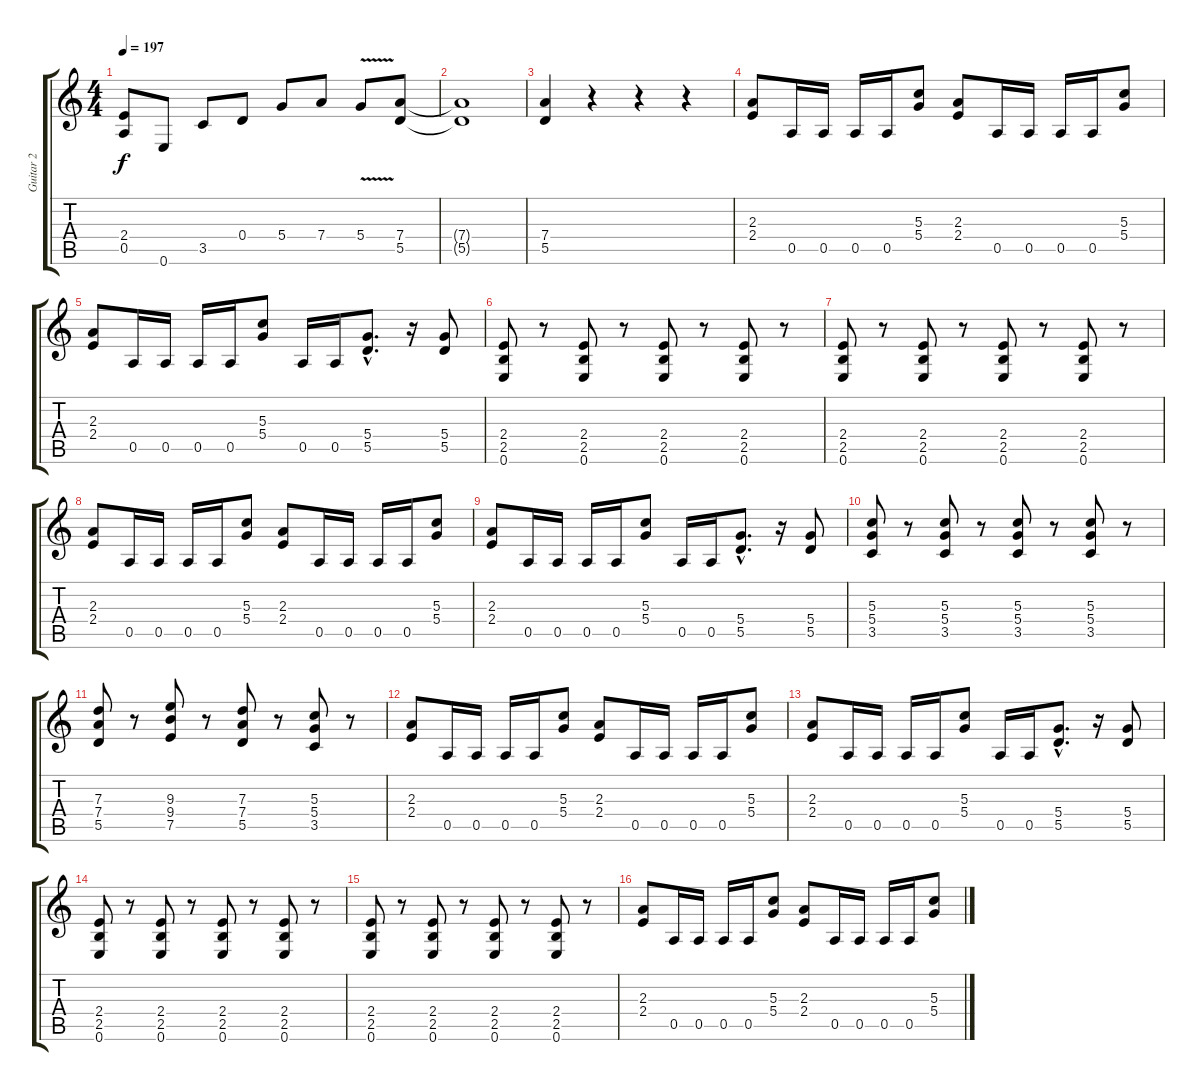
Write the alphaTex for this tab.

\track ("Guitar 2" "Guitar 2") {instrument distortionguitar}
\staff {score tabs}
\tuning (E4 B3 G3 D3 A2 E2) {hide}
\ts (4 4)
\tempo 197
\clef g2
\ks c
(2.4 0.5).8{dy f} 0.6.8 3.5.8 0.4.8 5.4.8 7.4.8 5.4{v}.8 (7.4 5.5).8 |
(7.4{t} 5.5{t}).1 |
(7.4 5.5).4 r.4 r.4 r.4 |
(2.3 2.4).8 0.5.16 0.5.16 0.5.16 0.5.16 (5.3 5.4).8 (2.3 2.4).8 0.5.16 0.5.16 0.5.16 0.5.16 (5.3 5.4).8 |
(2.3 2.4).8 0.5.16 0.5.16 0.5.16 0.5.16 (5.3 5.4).8 0.5.16 0.5.16 (5.4{hac} 5.5{hac}).8{d} r.16 (5.4 5.5).8 |
(2.4 2.5 0.6).8 r.8 (2.4 2.5 0.6).8 r.8 (2.4 2.5 0.6).8 r.8 (2.4 2.5 0.6).8 r.8 |
(2.4 2.5 0.6).8 r.8 (2.4 2.5 0.6).8 r.8 (2.4 2.5 0.6).8 r.8 (2.4 2.5 0.6).8 r.8 |
(2.3 2.4).8 0.5.16 0.5.16 0.5.16 0.5.16 (5.3 5.4).8 (2.3 2.4).8 0.5.16 0.5.16 0.5.16 0.5.16 (5.3 5.4).8 |
(2.3 2.4).8 0.5.16 0.5.16 0.5.16 0.5.16 (5.3 5.4).8 0.5.16 0.5.16 (5.4{hac} 5.5{hac}).8{d} r.16 (5.4 5.5).8 |
(5.3 5.4 3.5).8 r.8 (5.3 5.4 3.5).8 r.8 (5.3 5.4 3.5).8 r.8 (5.3 5.4 3.5).8 r.8 |
(7.3 7.4 5.5).8 r.8 (9.3 9.4 7.5).8 r.8 (7.3 7.4 5.5).8 r.8 (5.3 5.4 3.5).8 r.8 |
(2.3 2.4).8 0.5.16 0.5.16 0.5.16 0.5.16 (5.3 5.4).8 (2.3 2.4).8 0.5.16 0.5.16 0.5.16 0.5.16 (5.3 5.4).8 |
(2.3 2.4).8 0.5.16 0.5.16 0.5.16 0.5.16 (5.3 5.4).8 0.5.16 0.5.16 (5.4{hac} 5.5{hac}).8{d} r.16 (5.4 5.5).8 |
(2.4 2.5 0.6).8 r.8 (2.4 2.5 0.6).8 r.8 (2.4 2.5 0.6).8 r.8 (2.4 2.5 0.6).8 r.8 |
(2.4 2.5 0.6).8 r.8 (2.4 2.5 0.6).8 r.8 (2.4 2.5 0.6).8 r.8 (2.4 2.5 0.6).8 r.8 |
(2.3 2.4).8 0.5.16 0.5.16 0.5.16 0.5.16 (5.3 5.4).8 (2.3 2.4).8 0.5.16 0.5.16 0.5.16 0.5.16 (5.3 5.4).8
